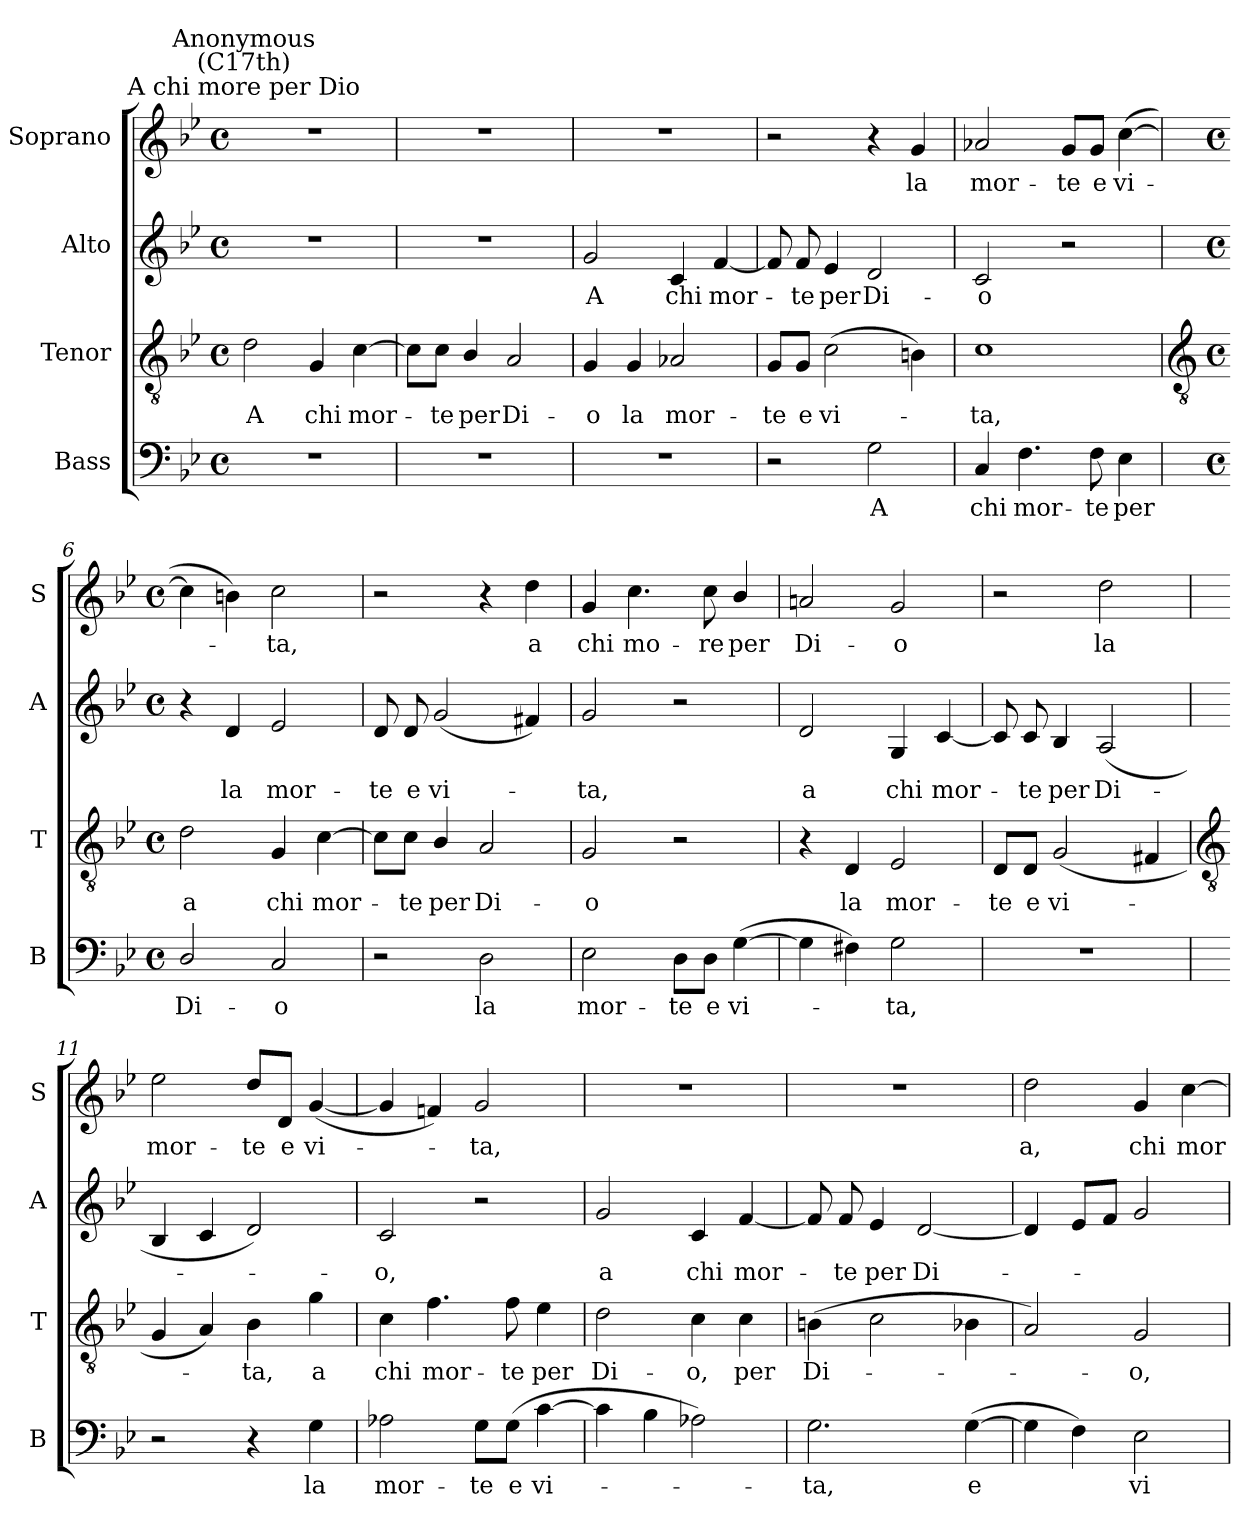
**kern	**text	**kern	**text	**kern	**text	**kern	**text
*part4	*part4	*part3	*part3	*part2	*part2	*part1	*part1
*staff4	*staff4	*staff3	*staff3	*staff2	*staff2	*staff1	*staff1
*I"Bass	*	*I"Tenor	*	*I"Alto	*	*I"Soprano	*
*I'B	*	*I'T	*	*I'A	*	*I'S	*
*clefF4	*	*clefGv2	*	*clefG2	*	*clefG2	*
*k[b-e-]	*	*k[b-e-]	*	*k[b-e-]	*	*k[b-e-]	*
*B-:	*	*B-:	*	*B-:	*	*B-:	*
*M4/4	*	*M4/4	*	*M4/4	*	*M4/4	*
*met(c)	*	*met(c)	*	*met(c)	*	*met(c)	*
=1	=1	=1	=1	=1	=1	=1	=1
!	!	!	!	!	!	!LO:TX:a:cj:t=A chi more per Dio	!
!	!	!	!	!	!	!LO:TX:a:cj:t=Anonymous\n(C17th)	!
!	!	!	!LO:LY:b	!	!	!	!
1r	.	2d	A	1r	.	1r	.
!	!	!	!LO:LY:b	!	!	!	!
.	.	4G	chi	.	.	.	.
!	!	!	!LO:LY:b	!	!	!	!
.	.	[4c	mor-	.	.	.	.
=2	=2	=2	=2	=2	=2	=2	=2
1r	.	8c\L]	.	1r	.	1r	.
!	!	!	!LO:LY:b	!	!	!	!
.	.	8c\J	te	.	.	.	.
!	!	!	!LO:LY:b	!	!	!	!
.	.	4B-/	per	.	.	.	.
!	!	!	!LO:LY:b	!	!	!	!
.	.	2A	Di-	.	.	.	.
=3	=3	=3	=3	=3	=3	=3	=3
!	!	!	!LO:LY:b	!	!LO:LY:b	!	!
1r	.	4G	-o	2g	A	1r	.
!	!	!	!LO:LY:b	!	!	!	!
.	.	4G	la	.	.	.	.
!	!	!	!LO:LY:b	!	!LO:LY:b	!	!
.	.	2A-X	mor-	4c	chi	.	.
!	!	!	!	!	!LO:LY:b	!	!
.	.	.	.	[4f	mor-	.	.
=4	=4	=4	=4	=4	=4	=4	=4
!	!	!	!LO:LY:b	!	!	!	!
2r	.	8G/L	-te	8f]	.	2r	.
!	!	!	!LO:LY:b	!	!LO:LY:b	!	!
.	.	8G/J	e	8f	te	.	.
!	!	!	!LO:LY:b	!	!LO:LY:b	!	!
.	.	(>2c	vi-	4e-	per	.	.
!	!LO:LY:b	!	!	!	!LO:LY:b	!	!
2G	A	.	.	2d	Di-	4r	.
!	!	!	!	!	!	!	!LO:LY:b
.	.	4Bn)	.	.	.	4g	la
=5	=5	=5	=5	=5	=5	=5	=5
!	!LO:LY:b	!	!LO:LY:b	!	!LO:LY:b	!	!LO:LY:b
4C	chi	1c	ta,	2c	-o	2a-X	mor-
!	!LO:LY:b	!	!	!	!	!	!
4.F	mor-	.	.	.	.	.	.
!	!	!	!	!	!	!	!LO:LY:b
.	.	.	.	2r	.	8g/L	-te
!	!LO:LY:b	!	!	!	!	!	!LO:LY:b
8F	-te	.	.	.	.	8g/J	e
!	!LO:LY:b	!	!	!	!	!	!LO:LY:b
4E-	per	.	.	.	.	(>[4cc	vi-
!!LO:LB:g=z
=6	=6	=6	=6	=6	=6	=6	=6
*	*	*clefGv2	*	*	*	*	*
*M4/4	*	*M4/4	*	*M4/4	*	*M4/4	*
*met(c)	*	*met(c)	*	*met(c)	*	*met(c)	*
!	!LO:LY:b	!	!LO:LY:b	!	!	!	!
2D/	Di-	2d	a	4r	.	4cc]	.
!	!	!	!	!	!LO:LY:b	!	!
.	.	.	.	4d	la	4bn)	.
!	!LO:LY:b	!	!LO:LY:b	!	!LO:LY:b	!	!LO:LY:b
2C	-o	4G	chi	2e-	mor-	2cc	ta,
!	!	!	!LO:LY:b	!	!	!	!
.	.	[4c	mor-	.	.	.	.
=7	=7	=7	=7	=7	=7	=7	=7
!	!	!	!	!	!LO:LY:b	!	!
2r	.	8c\L]	.	8d	-te	2r	.
!	!	!	!LO:LY:b	!	!LO:LY:b	!	!
.	.	8c\J	te	8d	e	.	.
!	!	!	!LO:LY:b	!	!LO:LY:b	!	!
.	.	4B-/	per	(<2g	vi-	.	.
!	!LO:LY:b	!	!LO:LY:b	!	!	!	!
2D	la	2A	Di-	.	.	4r	.
!	!	!	!	!	!	!	!LO:LY:b
.	.	.	.	4f#X)	.	4dd	a
=8	=8	=8	=8	=8	=8	=8	=8
!	!LO:LY:b	!	!LO:LY:b	!	!LO:LY:b	!	!LO:LY:b
2E-	mor-	2G	-o	2g	ta,	4g	chi
!	!	!	!	!	!	!	!LO:LY:b
.	.	.	.	.	.	4.cc	mo-
!	!LO:LY:b	!	!	!	!	!	!
8D\L	-te	2r	.	2r	.	.	.
!	!LO:LY:b	!	!	!	!	!	!LO:LY:b
8D\J	e	.	.	.	.	8cc	-re
!	!LO:LY:b	!	!	!	!	!	!LO:LY:b
(>[4G	vi-	.	.	.	.	4b-/	per
=9	=9	=9	=9	=9	=9	=9	=9
!	!	!	!	!	!LO:LY:b	!	!LO:LY:b
4G]	.	4r	.	2d	a	2an	Di-
!	!	!	!LO:LY:b	!	!	!	!
4F#X)	.	4D	la	.	.	.	.
!	!LO:LY:b	!	!LO:LY:b	!	!LO:LY:b	!	!LO:LY:b
2G	ta,	2E-	mor-	4G	chi	2g	-o
!	!	!	!	!	!LO:LY:b	!	!
.	.	.	.	[4c	mor-	.	.
=10	=10	=10	=10	=10	=10	=10	=10
!	!	!	!LO:LY:b	!	!	!	!
1r	.	8D/L	-te	8c]	.	2r	.
!	!	!	!LO:LY:b	!	!LO:LY:b	!	!
.	.	8D/J	e	8c	te	.	.
!	!	!	!LO:LY:b	!	!LO:LY:b	!	!
.	.	(<2G	vi-	4B-	per	.	.
!	!	!	!	!	!LO:LY:b	!	!LO:LY:b
.	.	.	.	(<2A	Di-	2dd	la
.	.	4F#X	.	.	.	.	.
!!LO:LB:g=z
=11	=11	=11	=11	=11	=11	=11	=11
*	*	*clefGv2	*	*	*	*	*
!	!	!	!	!	!	!	!LO:LY:b
2r	.	4G	.	4B-	.	2ee-	mor-
.	.	4A)	.	4c	.	.	.
!	!	!	!LO:LY:b	!	!	!	!LO:LY:b
4r	.	4B-	ta,	2d)	.	8dd/L	-te
!	!	!	!	!	!	!	!LO:LY:b
.	.	.	.	.	.	8d/J	e
!	!LO:LY:b	!	!LO:LY:b	!	!	!	!LO:LY:b
4G	la	4g	a	.	.	(<[4g	vi-
=12	=12	=12	=12	=12	=12	=12	=12
!	!LO:LY:b	!	!LO:LY:b	!	!LO:LY:b	!	!
2A-X	mor-	4c	chi	2c	o,	4g]	.
!	!	!	!LO:LY:b	!	!	!	!
.	.	4.f	mor-	.	.	4fn)	.
!	!LO:LY:b	!	!	!	!	!	!LO:LY:b
8G\L	-te	.	.	2r	.	2g	ta,
!	!LO:LY:b	!	!LO:LY:b	!	!	!	!
(>8G\J	e	8f	-te	.	.	.	.
!	!LO:LY:b	!	!LO:LY:b	!	!	!	!
[4c	vi-	4e-	per	.	.	.	.
=13	=13	=13	=13	=13	=13	=13	=13
!	!	!	!LO:LY:b	!	!LO:LY:b	!	!
4c]	.	2d	Di-	2g	a	1r	.
4B-	.	.	.	.	.	.	.
!	!	!	!LO:LY:b	!	!LO:LY:b	!	!
2A-X)	.	4c	-o,	4c	chi	.	.
!	!	!	!LO:LY:b	!	!LO:LY:b	!	!
.	.	4c	per	[4f	mor-	.	.
=14	=14	=14	=14	=14	=14	=14	=14
!	!LO:LY:b	!	!LO:LY:b	!	!	!	!
2.G	ta,	(>4Bn	Di-	8f]	.	1r	.
!	!	!	!	!	!LO:LY:b	!	!
.	.	.	.	8f	-te	.	.
!	!	!	!	!	!LO:LY:b	!	!
.	.	2c	.	4e-	per	.	.
!	!	!	!	!	!LO:LY:b	!	!
.	.	.	.	[2d	Di-	.	.
!	!LO:LY:b	!	!	!	!	!	!
(>[4G	e	4B-X	.	.	.	.	.
=15	=15	=15	=15	=15	=15	=15	=15
!	!	!	!	!	!	!	!LO:LY:b
4G]	.	2A)	.	4d]	.	2dd	a,
4F)	.	.	.	8e-L	.	.	.
.	.	.	.	8fJ	.	.	.
!	!LO:LY:b	!	!LO:LY:b	!	!	!	!LO:LY:b
2E-	vi-	2G	o,	2g	.	4g	chi
!	!	!	!	!	!	!	!LO:LY:b
.	.	.	.	.	.	[4cc	mor-
=	=	=	=	=	=	=	=
*-	*-	*-	*-	*-	*-	*-	*-
